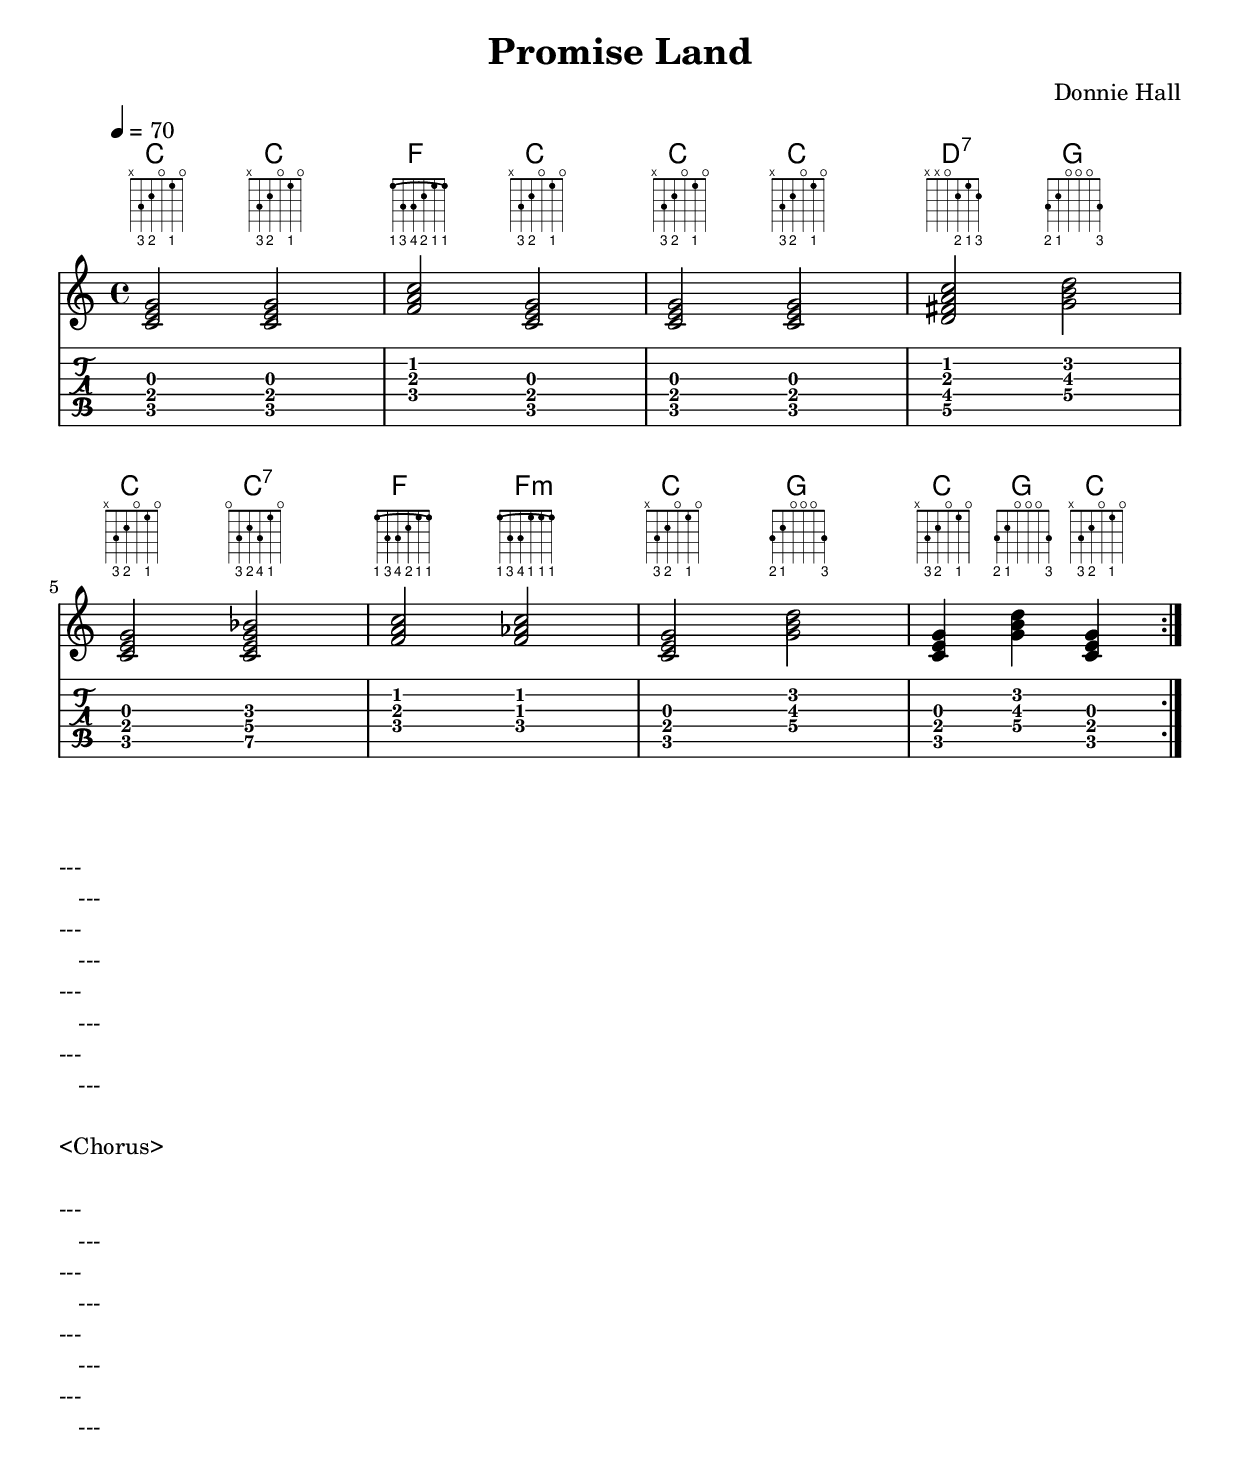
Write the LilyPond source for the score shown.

% Lilypond Template
%    For guitar/banjo/chordal instrument lead sheet creation
% 
% Author: Dean Radcliffe
% Parts: Chord instrument, 
% Parameters: midi instrument, transposition options, unindenting first line, midi tempo, clef/key/time sig, ...
\header{
	composer          = "Donnie Hall"
	title             = "Promise Land"

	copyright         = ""
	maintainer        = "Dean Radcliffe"
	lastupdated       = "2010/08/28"
}

\version "2.12.3"

\paper { 
  indent = 0\cm
}

myVerse = \chordmode{
  c2 c     f  c      c  c      d:7  g
  c2 c:7   f  f:m    c  g      c4 g4 c4 
}
myChorus = \chordmode{
  g2 g     c  c      g g:7    c   c    
  
}
myChords = \chordmode { 
  \repeat volta 2{
    \myVerse
  }
  \break
  \repeat volta 2 {
    % e1:m  a:m  e:7  e:m
  }
  \break
  \repeat volta 2 {
    % e:m   a:m     d:7    g
  }
}

% enter the rhythm of the strumming pattern here 
myStrum = \repeat unfold 14 \relative c''{ g16 g8 g16 g8 g16 g8 g16 g8 g8 g8 }

%% The primary score first - the midi-only score follows it
\score {
  <<
    %% First display the chordnames laid out in \myChords, while
    %% Only displaying the name of chords when they change
    \new ChordNames {
      % \set chordChanges = ##t 
      \myChords 
    }
    \include "predefined-guitar-fretboards.ly"
    \new FretBoards {
      \myChords
    }
    
    %% Display a musical staff, on which to draw the squashed noteheads as
    %% indicated by \improvisationOn
    \new Staff { 
      \clef "treble"
      
      \time 4/4
      \tempo 4 = 70
      \set beatLength = #(ly:make-moment 1 4)  % beam quarter notes
      \myChords 
    }
    \new TabStaff {
      \set TabStaff.stringTunings = #guitar-tuning
      \transpose c c, \myChords
    }
  >>
  \layout{}
}

 \markup {
  \column {

  \hspace #2.0
  "---"
  "   ---" 
  "---"
  "   ---" 
  "---"
  "   ---" 
  "---"
  "   ---" 

  \hspace #1.0
  "<Chorus>"

  \hspace #2.0
  "---"
  "   ---" 
  "---"
  "   ---" 
  "---"
  "   ---" 
  "---"
  "   ---" 
  }
}

%% The midi-only score, in order to unfold repeats
\score {
  <<
%   \new Staff="track 1 guitar" {
%     \set Staff.midiInstrument = #"acoustic guitar (steel)"
%     \unfoldRepeats
%     \myChords
%   }
  \new Staff="track 2 bass" {
    \set Staff.midiInstrument = #"acoustic guitar (steel)"
    \set Score.tempoWholesPerMinute = #(ly:make-moment 120 4)
    \unfoldRepeats
    \myChords
  }
  >>
  \midi{}
}